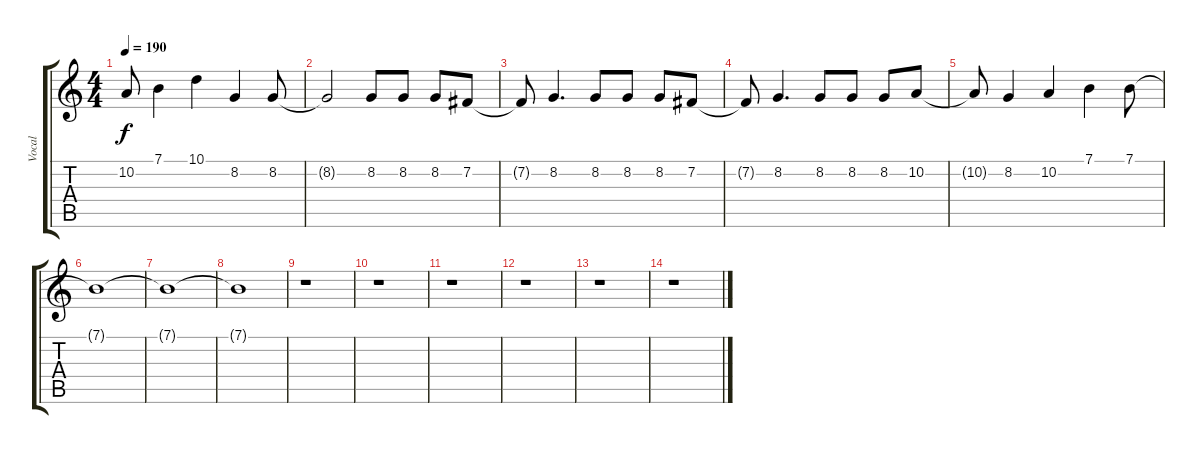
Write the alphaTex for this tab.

\track ("Vocal" "Vocal") {instrument cello}
\staff {score tabs}
\tuning (E4 B3 G3 D3 A2 E2) {hide}
\ts (4 4)
\tempo 190
\clef g2
\ks c
10.2{t}.8{dy f} 7.1.4 10.1.4 8.2.4 8.2.8 |
8.2{t}.2 8.2.8 8.2.8 8.2.8 7.2.8 |
7.2{t}.8 8.2.4{d} 8.2.8 8.2.8 8.2.8 7.2.8 |
7.2{t}.8 8.2.4{d} 8.2.8 8.2.8 8.2.8 10.2.8 |
10.2{t}.8 8.2.4 10.2.4 7.1.4 7.1.8 |
7.1{t}.1 |
7.1{t}.1 |
7.1{t}.1 |
r.1 |
r.1 |
r.1 |
r.1 |
r.1 |
r.1
